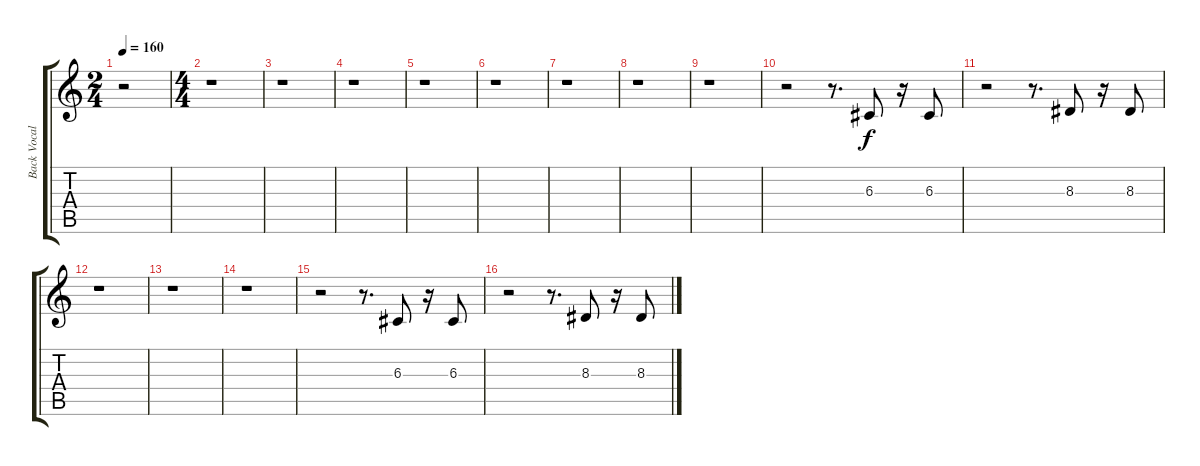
\track ("Back Vocal" "Back Vocal") {instrument choiraahs}
\staff {score tabs}
\tuning (E4 B3 G3 D3 A2 E2) {hide}
\ts (2 4)
\tempo 160
\clef g2
\ks c
r.2{dy f instrument choiraahs} |
\ts (4 4)
r.1 |
r.1 |
r.1 |
r.1 |
r.1 |
r.1 |
r.1 |
r.1 |
r.2 r.8{d} 6.3.8 r.16 6.3.8 |
r.2 r.8{d} 8.3.8 r.16 8.3.8 |
r.1 |
r.1 |
r.1 |
r.2 r.8{d} 6.3.8 r.16 6.3.8 |
r.2 r.8{d} 8.3.8 r.16 8.3.8
